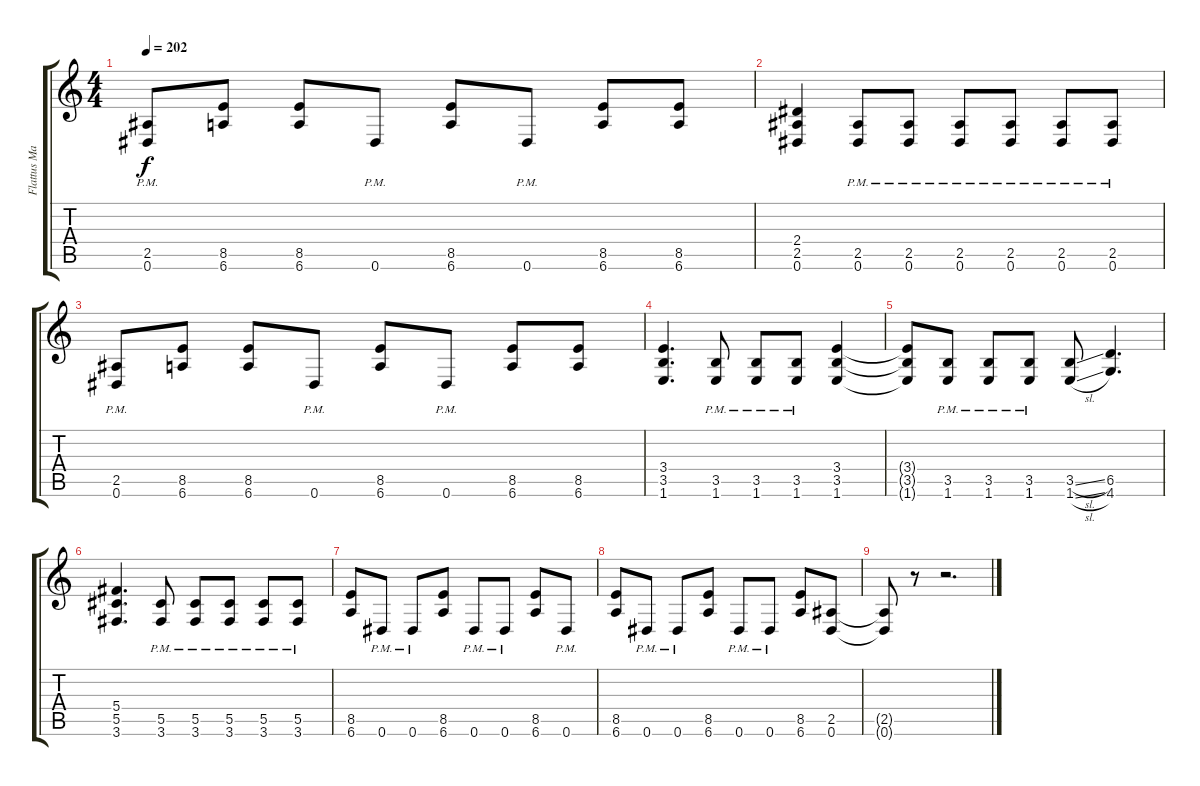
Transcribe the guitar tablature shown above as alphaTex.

\track ("Flattus Maximus" "Flattus Ma") {instrument distortionguitar}
\staff {score tabs}
\tuning (Eb4 Bb3 Gb3 Db3 Ab2 Eb2) {hide}
\ts (4 4)
\tempo 202
\clef g2
\ks c
(2.5{pm} 0.6{pm}).8{dy f} (8.5 6.6).8 (8.5 6.6).8 0.6{pm}.8 (8.5 6.6).8 0.6{pm}.8 (8.5 6.6).8 (8.5 6.6).8 |
(2.4 2.5 0.6).4 (2.5{pm} 0.6{pm}).8 (2.5{pm} 0.6{pm}).8 (2.5{pm} 0.6{pm}).8 (2.5{pm} 0.6{pm}).8 (2.5{pm} 0.6{pm}).8 (2.5{pm} 0.6{pm}).8 |
(2.5{pm} 0.6{pm}).8 (8.5 6.6).8 (8.5 6.6).8 0.6{pm}.8 (8.5 6.6).8 0.6{pm}.8 (8.5 6.6).8 (8.5 6.6).8 |
(3.4 3.5 1.6).4{d} (3.5{pm} 1.6{pm}).8 (3.5{pm} 1.6{pm}).8 (3.5{pm} 1.6{pm}).8 (3.4 3.5 1.6).4 |
(3.4{t} 3.5{t} 1.6{t}).8 (3.5{pm} 1.6{pm}).8 (3.5{pm} 1.6{pm}).8 (3.5{pm} 1.6{pm}).8 (3.5{sl} 1.6{sl}).8 (6.5 4.6).4{d} |
(5.4 5.5 3.6).4{d} (5.5{pm} 3.6{pm}).8 (5.5{pm} 3.6{pm}).8 (5.5{pm} 3.6{pm}).8 (5.5{pm} 3.6{pm}).8 (5.5{pm} 3.6{pm}).8 |
(8.5 6.6).8 0.6{pm}.8 0.6{pm}.8 (8.5 6.6).8 0.6{pm}.8 0.6{pm}.8 (8.5 6.6).8 0.6{pm}.8 |
(8.5 6.6).8 0.6{pm}.8 0.6{pm}.8 (8.5 6.6).8 0.6{pm}.8 0.6{pm}.8 (8.5 6.6).8 (2.5 0.6).8 |
(2.5{t} 0.6{t}).8 r.8 r.2{d}
